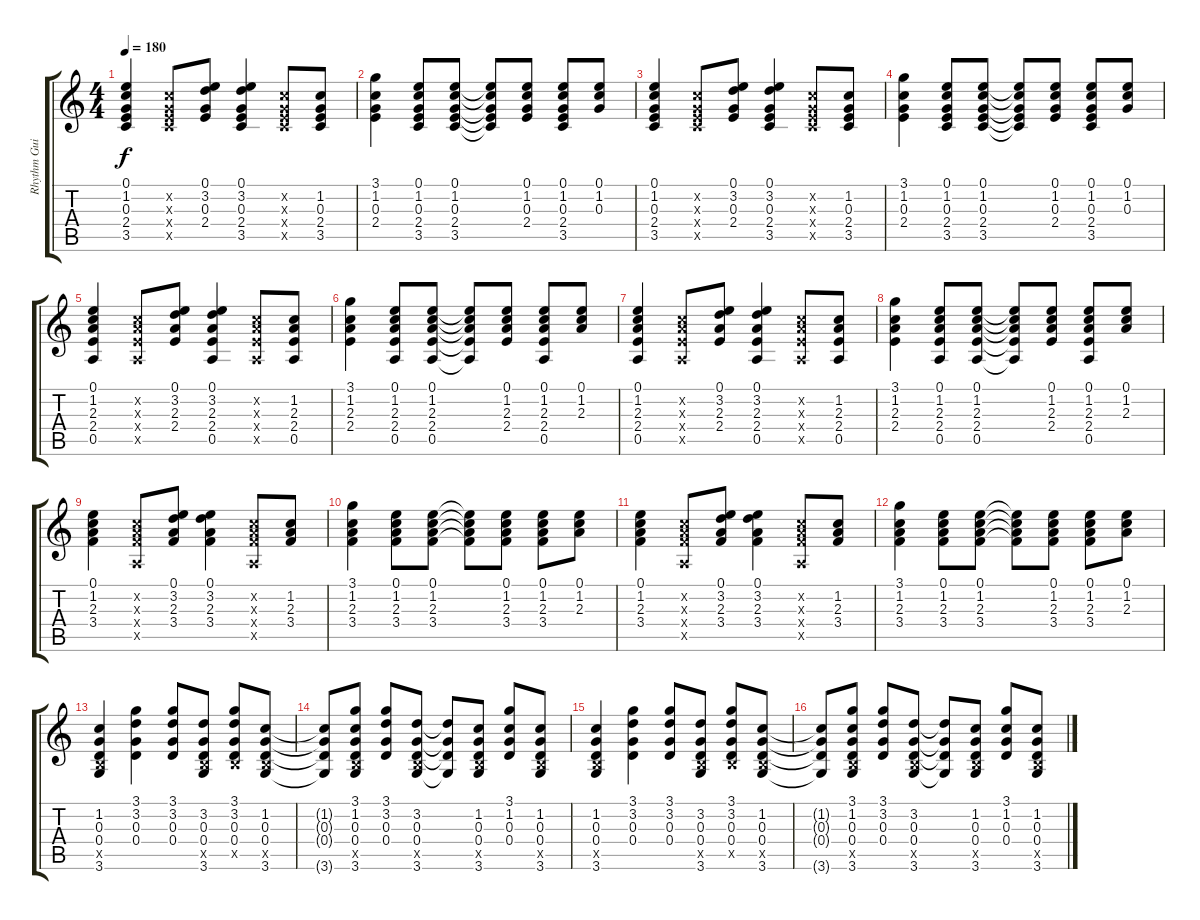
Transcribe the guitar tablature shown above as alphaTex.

\track ("Rhythm Guitar (Left)" "Rhythm Gui") {instrument overdrivenguitar}
\staff {score tabs}
\tuning (E4 B3 G3 D3 A2 E2) {hide}
\ts (4 4)
\tempo 180
\clef g2
\ks c
(0.1 1.2 0.3 2.4 3.5).4{dy f} (1.2{x} 0.3{x} 2.4{x} 3.5{x}).8 (0.1 3.2 0.3 2.4).8 (0.1 3.2 0.3 2.4 3.5).4 (1.2{x} 0.3{x} 2.4{x} 3.5{x}).8 (1.2 0.3 2.4 3.5).8 |
(3.1 1.2 0.3 2.4).4 (0.1 1.2 0.3 2.4 3.5).8 (0.1 1.2 0.3 2.4 3.5).8 (0.1{t} 1.2{t} 0.3{t} 2.4{t} 3.5{t}).8 (0.1 1.2 0.3 2.4).8 (0.1 1.2 0.3 2.4 3.5).8 (0.1 1.2 0.3).8 |
(0.1 1.2 0.3 2.4 3.5).4 (1.2{x} 0.3{x} 2.4{x} 3.5{x}).8 (0.1 3.2 0.3 2.4).8 (0.1 3.2 0.3 2.4 3.5).4 (1.2{x} 0.3{x} 2.4{x} 3.5{x}).8 (1.2 0.3 2.4 3.5).8 |
(3.1 1.2 0.3 2.4).4 (0.1 1.2 0.3 2.4 3.5).8 (0.1 1.2 0.3 2.4 3.5).8 (0.1{t} 1.2{t} 0.3{t} 2.4{t} 3.5{t}).8 (0.1 1.2 0.3 2.4).8 (0.1 1.2 0.3 2.4 3.5).8 (0.1 1.2 0.3).8 |
(0.1 1.2 2.3 2.4 0.5).4 (1.2{x} 2.3{x} 2.4{x} 0.5{x}).8 (0.1 3.2 2.3 2.4).8 (0.1 3.2 2.3 2.4 0.5).4 (1.2{x} 2.3{x} 2.4{x} 0.5{x}).8 (1.2 2.3 2.4 0.5).8 |
(3.1 1.2 2.3 2.4).4 (0.1 1.2 2.3 2.4 0.5).8 (0.1 1.2 2.3 2.4 0.5).8 (0.1{t} 1.2{t} 2.3{t} 2.4{t} 0.5{t}).8 (0.1 1.2 2.3 2.4).8 (0.1 1.2 2.3 2.4 0.5).8 (0.1 1.2 2.3).8 |
(0.1 1.2 2.3 2.4 0.5).4 (1.2{x} 2.3{x} 2.4{x} 0.5{x}).8 (0.1 3.2 2.3 2.4).8 (0.1 3.2 2.3 2.4 0.5).4 (1.2{x} 2.3{x} 2.4{x} 0.5{x}).8 (1.2 2.3 2.4 0.5).8 |
(3.1 1.2 2.3 2.4).4 (0.1 1.2 2.3 2.4 0.5).8 (0.1 1.2 2.3 2.4 0.5).8 (0.1{t} 1.2{t} 2.3{t} 2.4{t} 0.5{t}).8 (0.1 1.2 2.3 2.4).8 (0.1 1.2 2.3 2.4 0.5).8 (0.1 1.2 2.3).8 |
(0.1 1.2 2.3 3.4).4 (1.2{x} 2.3{x} 3.4{x} 0.5{x}).8 (0.1 3.2 2.3 3.4).8 (0.1 3.2 2.3 3.4).4 (1.2{x} 2.3{x} 3.4{x} 0.5{x}).8 (1.2 2.3 3.4).8 |
(3.1 1.2 2.3 3.4).4 (0.1 1.2 2.3 3.4).8 (0.1 1.2 2.3 3.4).8 (0.1{t} 1.2{t} 2.3{t} 3.4{t}).8 (0.1 1.2 2.3 3.4).8 (0.1 1.2 2.3 3.4).8 (0.1 1.2 2.3).8 |
(0.1 1.2 2.3 3.4).4 (1.2{x} 2.3{x} 3.4{x} 0.5{x}).8 (0.1 3.2 2.3 3.4).8 (0.1 3.2 2.3 3.4).4 (1.2{x} 2.3{x} 3.4{x} 0.5{x}).8 (1.2 2.3 3.4).8 |
(3.1 1.2 2.3 3.4).4 (0.1 1.2 2.3 3.4).8 (0.1 1.2 2.3 3.4).8 (0.1{t} 1.2{t} 2.3{t} 3.4{t}).8 (0.1 1.2 2.3 3.4).8 (0.1 1.2 2.3 3.4).8 (0.1 1.2 2.3).8 |
(1.2 0.3 0.4 2.5{x} 3.6).4 (3.1 3.2 0.3 0.4).4 (3.1 3.2 0.3 0.4).8 (3.2 0.3 0.4 2.5{x} 3.6).8 (3.1 3.2 0.3 0.4 2.5{x}).8 (1.2 0.3 0.4 2.5{x} 3.6).8 |
(1.2{t} 0.3{t} 0.4{t} 3.6{t}).8 (3.1 1.2 0.3 0.4 2.5{x} 3.6).8 (3.1 3.2 0.3 0.4).8 (3.2 0.3 0.4 2.5{x} 3.6).8 (3.2{t} 0.3{t} 0.4{t} 3.6{t}).8 (1.2 0.3 0.4 2.5{x} 3.6).8 (3.1 1.2 0.3 0.4).8 (1.2 0.3 0.4 2.5{x} 3.6).8 |
(1.2 0.3 0.4 2.5{x} 3.6).4 (3.1 3.2 0.3 0.4).4 (3.1 3.2 0.3 0.4).8 (3.2 0.3 0.4 2.5{x} 3.6).8 (3.1 3.2 0.3 0.4 2.5{x}).8 (1.2 0.3 0.4 2.5{x} 3.6).8 |
(1.2{t} 0.3{t} 0.4{t} 3.6{t}).8 (3.1 1.2 0.3 0.4 2.5{x} 3.6).8 (3.1 3.2 0.3 0.4).8 (3.2 0.3 0.4 2.5{x} 3.6).8 (3.2{t} 0.3{t} 0.4{t} 3.6{t}).8 (1.2 0.3 0.4 2.5{x} 3.6).8 (3.1 1.2 0.3 0.4).8 (1.2 0.3 0.4 2.5{x} 3.6).8
